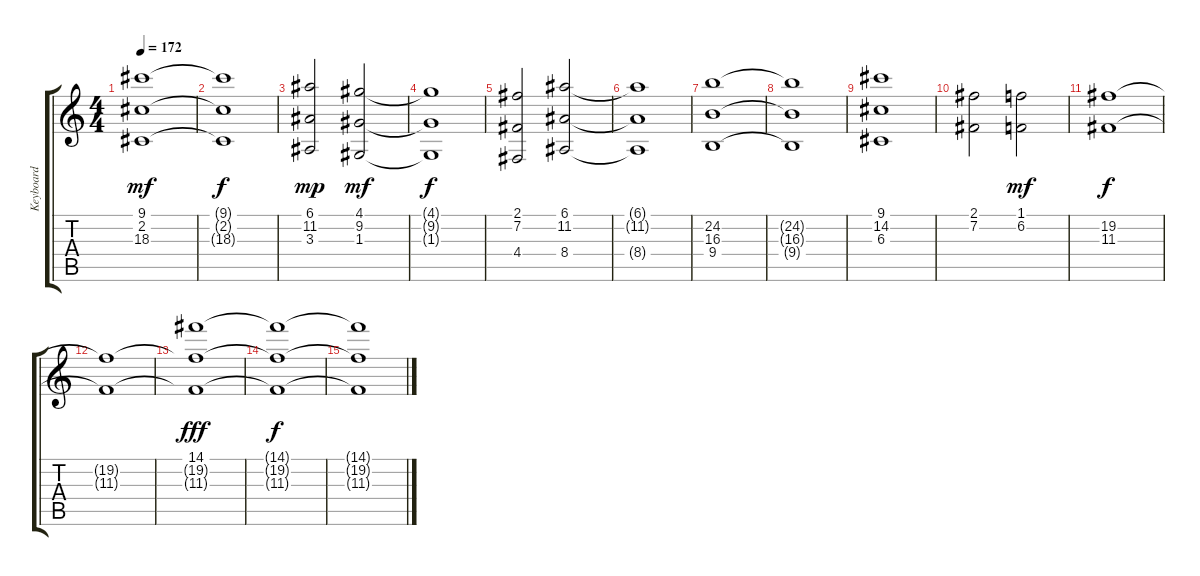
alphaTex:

\track ("Keyboard" "Keyboard") {instrument stringensemble1}
\staff {score tabs}
\tuning (E5 B3 G3 D3 A2 E2) {hide}
\ts (4 4)
\tempo 172
\clef g2
\ks c
(9.1 2.2 18.3).1{dy mf} |
(9.1{t} 2.2{t} 18.3{t}).1{dy f} |
(6.1 11.2 3.3).2{dy mp} (4.1 9.2 1.3).2{dy mf} |
(4.1{t} 9.2{t} 1.3{t}).1{dy f} |
(2.1 7.2 4.4).2 (6.1 11.2 8.4).2 |
(6.1{t} 11.2{t} 8.4{t}).1 |
(24.2 16.3 9.4).1 |
(24.2{t} 16.3{t} 9.4{t}).1 |
(9.1 14.2 6.3).1 |
(2.1 7.2).2 (1.1 6.2).2{dy mf} |
(19.2 11.3).1{dy f} |
(19.2{t} 11.3{t}).1{volume 0} |
(14.1 19.2{t} 11.3{t}).1{dy fff} |
(14.1{t} 19.2{t} 11.3{t}).1{dy f} |
(14.1{t} 19.2{t} 11.3{t}).1
